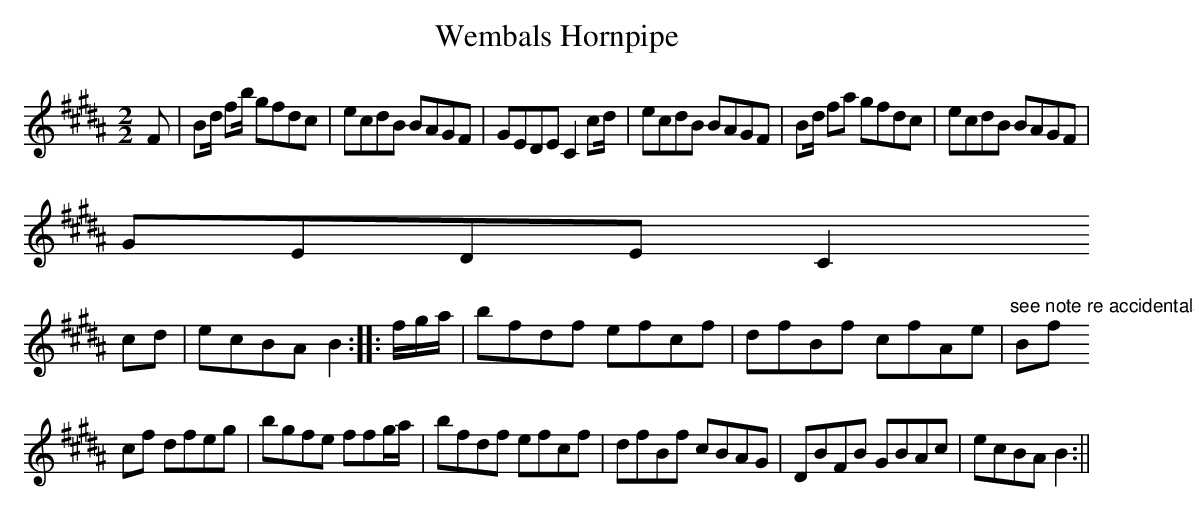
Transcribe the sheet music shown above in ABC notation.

X:1
T:Wembals Hornpipe
M:2/2
L:1/8
K:B_ major
F|Bd/2 fb/2 gfdc|ecdB BAGF|GEDE C2cd/2|ecdB BAGF|Bd/2 fa gfdc|ecdB BAGF|
GEDE C2
cd|ecBA B2:||: f/2g/2a/2|bfdf efcf|dfBf cfAe|"see note re accidentals"Bf
cf dfeg|bgfe ffg/2a/2|bfdf efcf|dfBf cBAG|DBFB GBAc|ecBAB2:||
